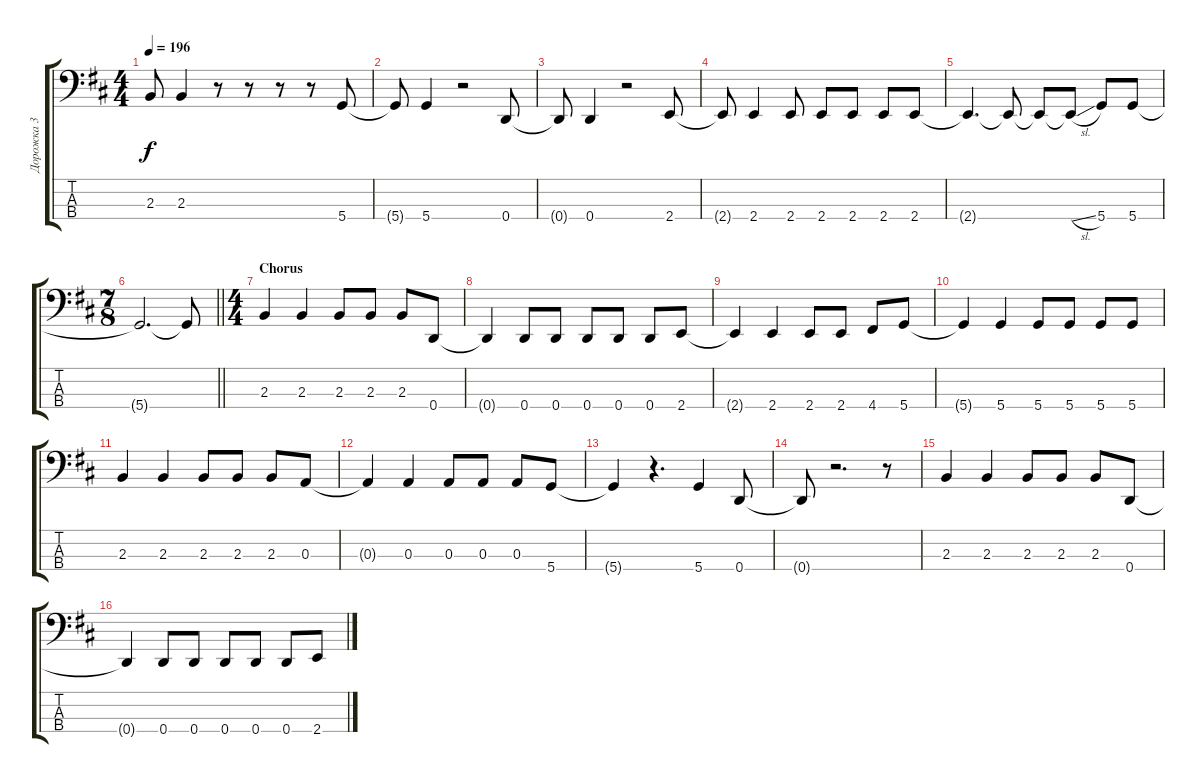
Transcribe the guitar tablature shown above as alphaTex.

\track ("Дорожка 3" "Дорожка 3") {instrument electricbassfinger}
\staff {score tabs}
\tuning (G2 D2 A1 D1) {hide}
\ts (4 4)
\tempo 196
\clef f4
\ks d
2.3{t}.8{dy f} 2.3.4 r.8 r.8 r.8 r.8 5.4.8 |
5.4{t}.8 5.4.4 r.2 0.4.8 |
0.4{t}.8 0.4.4 r.2 2.4.8 |
2.4{t}.8 2.4.4 2.4.8 2.4.8 2.4.8 2.4.8 2.4.8 |
2.4{t}.4{d} 2.4{t}.8 2.4{t}.8 2.4{sl t}.8 5.4.8 5.4.8 |
\ts (7 8)
\barLineRight lightlight
5.4{t}.2{d} 5.4{t}.8 |
\ts (4 4)
\section ("" "Chorus")
2.3.4 2.3.4 2.3.8 2.3.8 2.3.8 0.4.8 |
0.4{t}.4 0.4.8 0.4.8 0.4.8 0.4.8 0.4.8 2.4.8 |
2.4{t}.4 2.4.4 2.4.8 2.4.8 4.4.8 5.4.8 |
5.4{t}.4 5.4.4 5.4.8 5.4.8 5.4.8 5.4.8 |
2.3.4 2.3.4 2.3.8 2.3.8 2.3.8 0.3.8 |
0.3{t}.4 0.3.4 0.3.8 0.3.8 0.3.8 5.4.8 |
5.4{t}.4 r.4{d} 5.4.4 0.4.8 |
0.4{t}.8 r.2{d} r.8 |
2.3.4 2.3.4 2.3.8 2.3.8 2.3.8 0.4.8 |
0.4{t}.4 0.4.8 0.4.8 0.4.8 0.4.8 0.4.8 2.4.8
